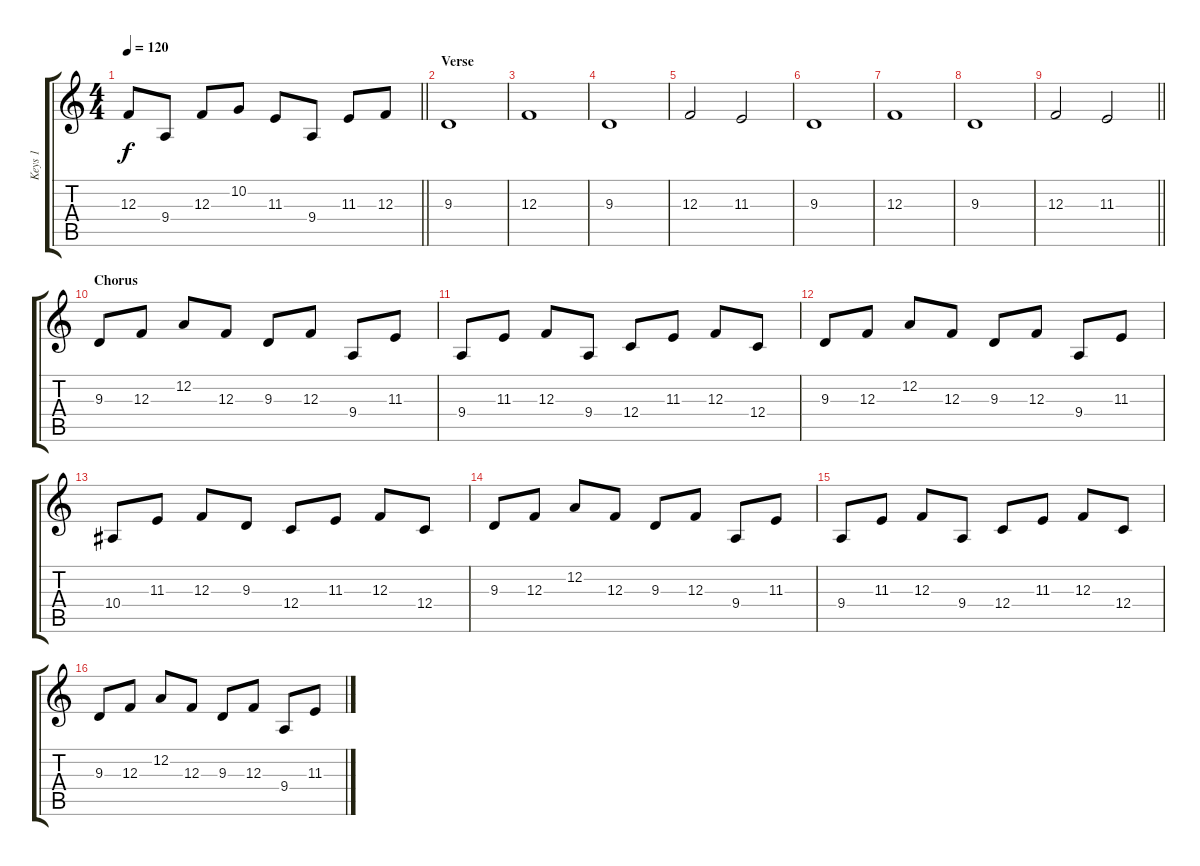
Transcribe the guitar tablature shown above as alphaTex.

\track ("Keys 1" "Keys 1") {instrument stringensemble1}
\staff {score tabs}
\tuning (D4 A3 F3 C3 G2 D2) {hide}
\ts (4 4)
\tempo 120
\clef g2
\barLineRight lightlight
\ks c
12.3.8{dy f} 9.4.8 12.3.8 10.2.8 11.3.8 9.4.8 11.3.8 12.3.8 |
\section ("" "Verse")
9.3.1 |
12.3.1 |
9.3.1 |
12.3.2 11.3.2 |
9.3.1 |
12.3.1 |
9.3.1 |
\barLineRight lightlight
12.3.2 11.3.2 |
\section ("" "Chorus")
9.3.8 12.3.8 12.2.8 12.3.8 9.3.8 12.3.8 9.4.8 11.3.8 |
9.4.8 11.3.8 12.3.8 9.4.8 12.4.8 11.3.8 12.3.8 12.4.8 |
9.3.8 12.3.8 12.2.8 12.3.8 9.3.8 12.3.8 9.4.8 11.3.8 |
10.4.8 11.3.8 12.3.8 9.3.8 12.4.8 11.3.8 12.3.8 12.4.8 |
9.3.8 12.3.8 12.2.8 12.3.8 9.3.8 12.3.8 9.4.8 11.3.8 |
9.4.8 11.3.8 12.3.8 9.4.8 12.4.8 11.3.8 12.3.8 12.4.8 |
9.3.8 12.3.8 12.2.8 12.3.8 9.3.8 12.3.8 9.4.8 11.3.8
